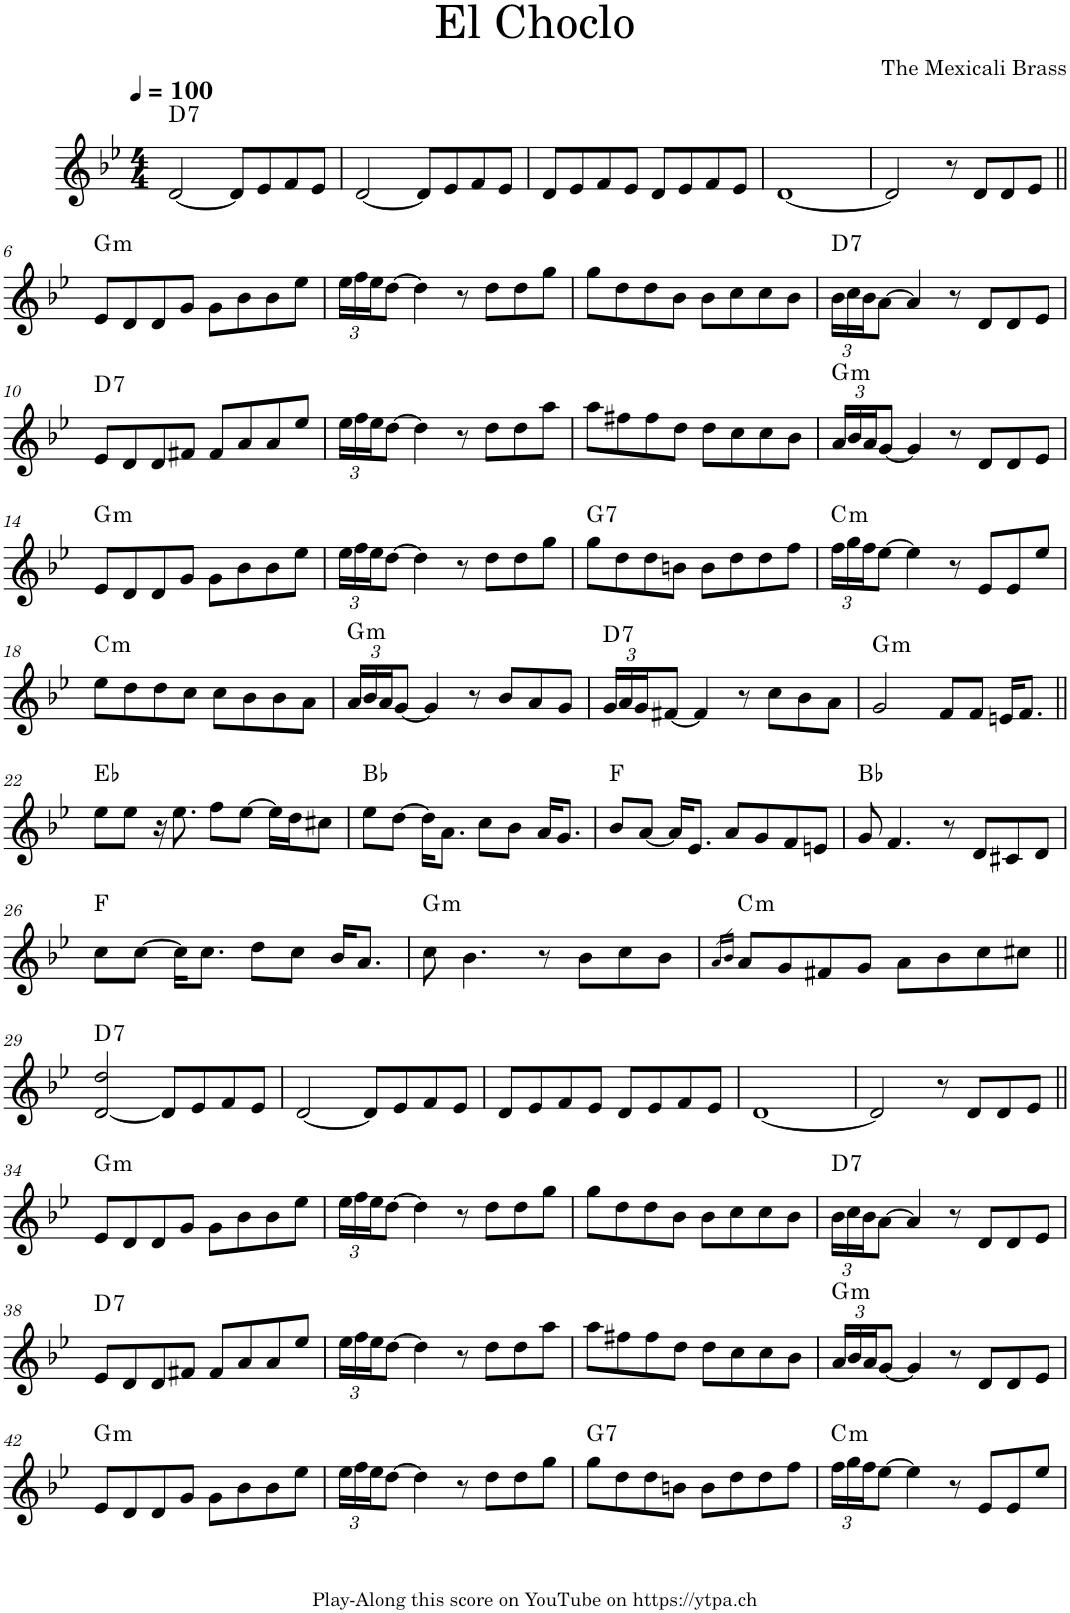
**kern	**harte
*part1	*part1
*staff1	*
*I"Piano	*
*I'Pno.	*
*clefG2	*
*k[b-e-]	*
*M4/4	*
*MM100	*
=1	=1
!	!LO:H:kt=7
[2d/	D:7
8d/L]	.
8e-/	.
8f/	.
8e-/J	.
=2	=2
[2d/	.
8d/L]	.
8e-/	.
8f/	.
8e-/J	.
=3	=3
8d/L	.
8e-/	.
8f/	.
8e-/J	.
8d/L	.
8e-/	.
8f/	.
8e-/J	.
=4	=4
[1d	.
=5	=5
2d/]	.
8r	.
8d/L	.
8d/	.
8e-/J	.
!!LO:LB:g=z
=6||	=6||
!	!LO:H:kt=m
8e-/L	G:min
8d/	.
8d/	.
8g/J	.
8g\L	.
8b-\	.
8b-\	.
8ee-\J	.
=7	=7
*Xbrackettup	*
24ee-\LL	.
24ff\	.
24ee-\J	.
[8dd\J	.
4dd\]	.
8r	.
8dd\L	.
8dd\	.
8gg\J	.
=8	=8
8gg\L	.
8dd\	.
8dd\	.
8b-\J	.
8b-\L	.
8cc\	.
8cc\	.
8b-\J	.
=9	=9
!	!LO:H:kt=7
24b-\LL	D:7
24cc\	.
24b-\J	.
[8a\J	.
4a/]	.
8r	.
8d/L	.
8d/	.
8e-/J	.
!!LO:LB:g=z
=10	=10
!	!LO:H:kt=7
8e-/L	D:7
8d/	.
8d/	.
8f#X/J	.
8f#/L	.
8a/	.
8a/	.
8ee-/J	.
=11	=11
24ee-\LL	.
24ff\	.
24ee-\J	.
[8dd\J	.
4dd\]	.
8r	.
8dd\L	.
8dd\	.
8aa\J	.
=12	=12
8aa\L	.
8ff#X\	.
8ff#\	.
8dd\J	.
8dd\L	.
8cc\	.
8cc\	.
8b-\J	.
=13	=13
!	!LO:H:kt=m
24a/LL	G:min
24b-/	.
24a/J	.
[8g/J	.
4g/]	.
8r	.
8d/L	.
8d/	.
8e-/J	.
!!LO:LB:g=z
=14	=14
!	!LO:H:kt=m
8e-/L	G:min
8d/	.
8d/	.
8g/J	.
8g\L	.
8b-\	.
8b-\	.
8ee-\J	.
=15	=15
24ee-\LL	.
24ff\	.
24ee-\J	.
[8dd\J	.
4dd\]	.
8r	.
8dd\L	.
8dd\	.
8gg\J	.
=16	=16
!	!LO:H:kt=7
8gg\L	G:7
8dd\	.
8dd\	.
8bn\J	.
8b\L	.
8dd\	.
8dd\	.
8ff\J	.
=17	=17
!	!LO:H:kt=m
24ff\LL	C:min
24gg\	.
24ff\J	.
[8ee-\J	.
4ee-\]	.
8r	.
8e-/L	.
8e-/	.
8ee-/J	.
!!LO:LB:g=z
=18	=18
!	!LO:H:kt=m
8ee-\L	C:min
8dd\	.
8dd\	.
8cc\J	.
8cc\L	.
8b-\	.
8b-\	.
8a\J	.
=19	=19
!	!LO:H:kt=m
24a/LL	G:min
24b-/	.
24a/J	.
[8g/J	.
4g/]	.
8r	.
8b-/L	.
8a/	.
8g/J	.
=20	=20
!	!LO:H:kt=7
24g/LL	D:7
24a/	.
24g/J	.
[8f#X/J	.
4f#/]	.
8r	.
8cc\L	.
8b-\	.
8a\J	.
=21	=21
!	!LO:H:kt=m
2g/	G:min
8f/L	.
8f/J	.
16en/KL	.
8.f/J	.
!!LO:LB:g=z
=22||	=22||
8ee-\L	Eb:maj
8ee-\J	.
16r	.
8.ee-\	.
8ff\L	.
[8ee-\J	.
16ee-\LL]	.
16dd\J	.
8cc#X\J	.
=23	=23
8ee-\L	Bb:maj
[8dd\J	.
16dd\KL]	.
8.a\J	.
8cc\L	.
8b-\J	.
16a/KL	.
8.g/J	.
=24	=24
8b-/L	F:maj
[8a/J	.
16a/KL]	.
8.e-/J	.
8a/L	.
8g/	.
8f/	.
8en/J	.
=25	=25
8g/	Bb:maj
4.f/	.
8r	.
8d/L	.
8c#X/	.
8d/J	.
!!LO:LB:g=z
=26	=26
8cc\L	F:maj
[8cc\J	.
16cc\KL]	.
8.cc\J	.
8dd\L	.
8cc\J	.
16b-/KL	.
8.a/J	.
=27	=27
!	!LO:H:kt=m
8cc\	G:min
4.b-\	.
8r	.
8b-\L	.
8cc\	.
8b-\J	.
=28	=28
16qa/LL	.
16qb-/JJ	.
!	!LO:H:kt=m
8a/L	C:min
8g/	.
8f#X/	.
8g/J	.
8a\L	.
8b-\	.
8cc\	.
8cc#X\J	.
!!LO:LB:g=z
=29||	=29||
!	!LO:H:kt=7
[2d/ 2dd/	D:7
8d/L]	.
8e-/	.
8f/	.
8e-/J	.
=30	=30
[2d/	.
8d/L]	.
8e-/	.
8f/	.
8e-/J	.
=31	=31
8d/L	.
8e-/	.
8f/	.
8e-/J	.
8d/L	.
8e-/	.
8f/	.
8e-/J	.
=32	=32
[1d	.
=33	=33
2d/]	.
8r	.
8d/L	.
8d/	.
8e-/J	.
!!LO:LB:g=z
=34||	=34||
!	!LO:H:kt=m
8e-/L	G:min
8d/	.
8d/	.
8g/J	.
8g\L	.
8b-\	.
8b-\	.
8ee-\J	.
=35	=35
24ee-\LL	.
24ff\	.
24ee-\J	.
[8dd\J	.
4dd\]	.
8r	.
8dd\L	.
8dd\	.
8gg\J	.
=36	=36
8gg\L	.
8dd\	.
8dd\	.
8b-\J	.
8b-\L	.
8cc\	.
8cc\	.
8b-\J	.
=37	=37
!	!LO:H:kt=7
24b-\LL	D:7
24cc\	.
24b-\J	.
[8a\J	.
4a/]	.
8r	.
8d/L	.
8d/	.
8e-/J	.
!!LO:LB:g=z
=38	=38
!	!LO:H:kt=7
8e-/L	D:7
8d/	.
8d/	.
8f#X/J	.
8f#/L	.
8a/	.
8a/	.
8ee-/J	.
=39	=39
24ee-\LL	.
24ff\	.
24ee-\J	.
[8dd\J	.
4dd\]	.
8r	.
8dd\L	.
8dd\	.
8aa\J	.
=40	=40
8aa\L	.
8ff#X\	.
8ff#\	.
8dd\J	.
8dd\L	.
8cc\	.
8cc\	.
8b-\J	.
=41	=41
!	!LO:H:kt=m
24a/LL	G:min
24b-/	.
24a/J	.
[8g/J	.
4g/]	.
8r	.
8d/L	.
8d/	.
8e-/J	.
!!LO:LB:g=z
=42	=42
!	!LO:H:kt=m
8e-/L	G:min
8d/	.
8d/	.
8g/J	.
8g\L	.
8b-\	.
8b-\	.
8ee-\J	.
=43	=43
24ee-\LL	.
24ff\	.
24ee-\J	.
[8dd\J	.
4dd\]	.
8r	.
8dd\L	.
8dd\	.
8gg\J	.
=44	=44
!	!LO:H:kt=7
8gg\L	G:7
8dd\	.
8dd\	.
8bn\J	.
8b\L	.
8dd\	.
8dd\	.
8ff\J	.
=45	=45
!	!LO:H:kt=m
24ff\LL	C:min
24gg\	.
24ff\J	.
[8ee-\J	.
4ee-\]	.
8r	.
8e-/L	.
8e-/	.
8ee-/J	.
=	=
*-	*-
